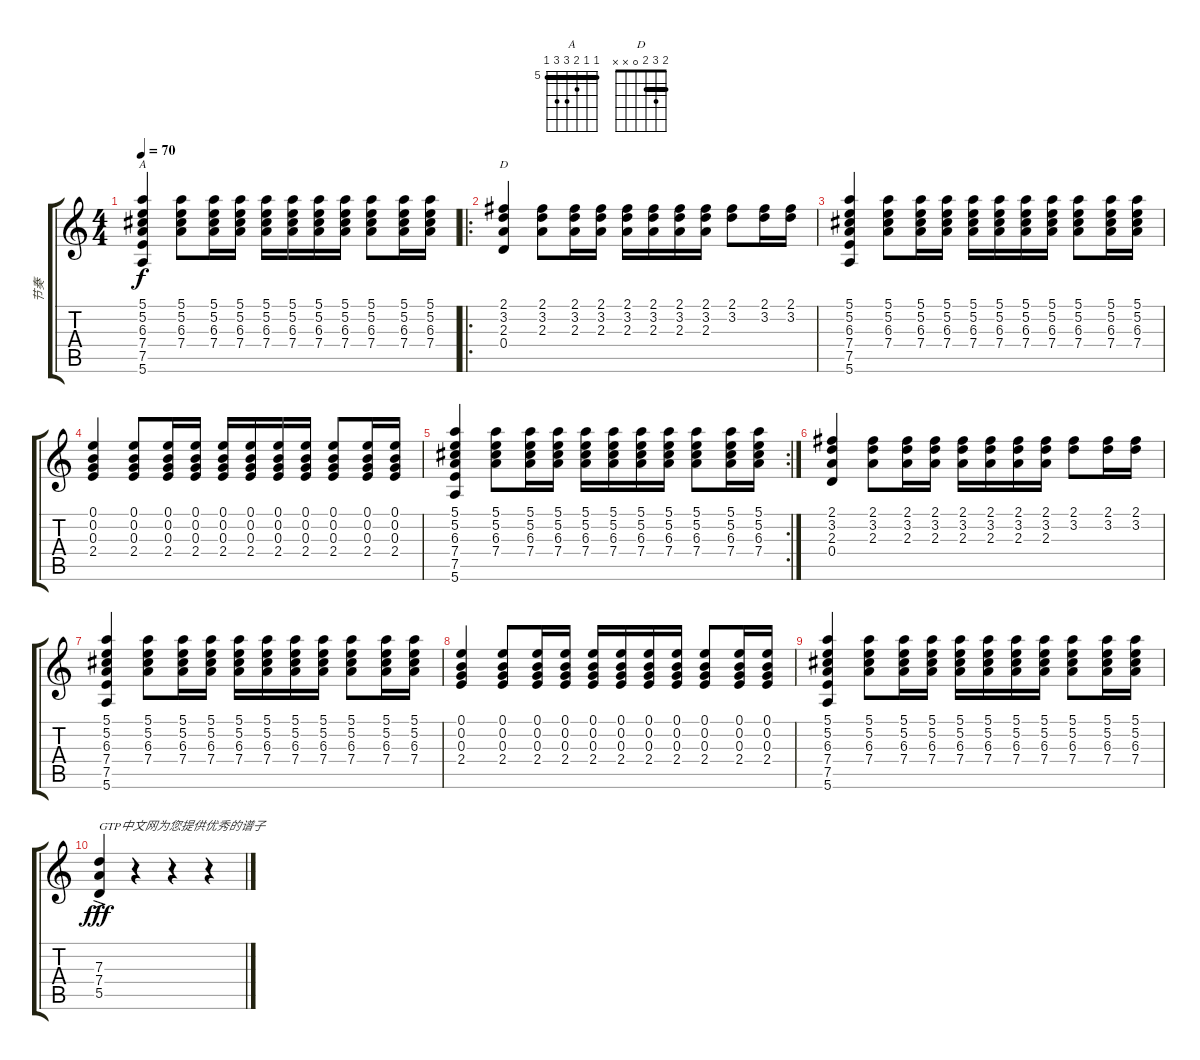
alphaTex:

\track ("节奏" "节奏") {instrument acousticguitarsteel}
\staff {score tabs}
\tuning (E4 B3 G3 D3 A2 E2) {hide}
\chord ("A" 5 5 6 7 7 5) {firstfret 5 barre 5}
\chord ("D" 2 3 2 0 x x) {barre 2}
\ts (4 4)
\tempo 70
\clef g2
\ks c
(5.1 5.2 6.3 7.4 7.5 5.6).4{ch "A" dy f} (5.1 5.2 6.3 7.4).8 (5.1 5.2 6.3 7.4).16 (5.1 5.2 6.3 7.4).16 (5.1 5.2 6.3 7.4).16 (5.1 5.2 6.3 7.4).16 (5.1 5.2 6.3 7.4).16 (5.1 5.2 6.3 7.4).16 (5.1 5.2 6.3 7.4).8 (5.1 5.2 6.3 7.4).16 (5.1 5.2 6.3 7.4).16 |
\ro
(2.1 3.2 2.3 0.4).4{ch "D"} (2.1 3.2 2.3).8 (2.1 3.2 2.3).16 (2.1 3.2 2.3).16 (2.1 3.2 2.3).16 (2.1 3.2 2.3).16 (2.1 3.2 2.3).16 (2.1 3.2 2.3).16 (2.1 3.2).8 (2.1 3.2).16 (2.1 3.2).16 |
(5.1 5.2 6.3 7.4 7.5 5.6).4 (5.1 5.2 6.3 7.4).8 (5.1 5.2 6.3 7.4).16 (5.1 5.2 6.3 7.4).16 (5.1 5.2 6.3 7.4).16 (5.1 5.2 6.3 7.4).16 (5.1 5.2 6.3 7.4).16 (5.1 5.2 6.3 7.4).16 (5.1 5.2 6.3 7.4).8 (5.1 5.2 6.3 7.4).16 (5.1 5.2 6.3 7.4).16 |
(0.1 0.2 0.3 2.4).4 (0.1 0.2 0.3 2.4).8 (0.1 0.2 0.3 2.4).16 (0.1 0.2 0.3 2.4).16 (0.1 0.2 0.3 2.4).16 (0.1 0.2 0.3 2.4).16 (0.1 0.2 0.3 2.4).16 (0.1 0.2 0.3 2.4).16 (0.1 0.2 0.3 2.4).8 (0.1 0.2 0.3 2.4).16 (0.1 0.2 0.3 2.4).16 |
\rc 2
(5.1 5.2 6.3 7.4 7.5 5.6).4 (5.1 5.2 6.3 7.4).8 (5.1 5.2 6.3 7.4).16 (5.1 5.2 6.3 7.4).16 (5.1 5.2 6.3 7.4).16 (5.1 5.2 6.3 7.4).16 (5.1 5.2 6.3 7.4).16 (5.1 5.2 6.3 7.4).16 (5.1 5.2 6.3 7.4).8 (5.1 5.2 6.3 7.4).16 (5.1 5.2 6.3 7.4).16 |
(2.1 3.2 2.3 0.4).4 (2.1 3.2 2.3).8 (2.1 3.2 2.3).16 (2.1 3.2 2.3).16 (2.1 3.2 2.3).16 (2.1 3.2 2.3).16 (2.1 3.2 2.3).16 (2.1 3.2 2.3).16 (2.1 3.2).8 (2.1 3.2).16 (2.1 3.2).16 |
(5.1 5.2 6.3 7.4 7.5 5.6).4 (5.1 5.2 6.3 7.4).8 (5.1 5.2 6.3 7.4).16 (5.1 5.2 6.3 7.4).16 (5.1 5.2 6.3 7.4).16 (5.1 5.2 6.3 7.4).16 (5.1 5.2 6.3 7.4).16 (5.1 5.2 6.3 7.4).16 (5.1 5.2 6.3 7.4).8 (5.1 5.2 6.3 7.4).16 (5.1 5.2 6.3 7.4).16 |
(0.1 0.2 0.3 2.4).4 (0.1 0.2 0.3 2.4).8 (0.1 0.2 0.3 2.4).16 (0.1 0.2 0.3 2.4).16 (0.1 0.2 0.3 2.4).16 (0.1 0.2 0.3 2.4).16 (0.1 0.2 0.3 2.4).16 (0.1 0.2 0.3 2.4).16 (0.1 0.2 0.3 2.4).8 (0.1 0.2 0.3 2.4).16 (0.1 0.2 0.3 2.4).16 |
(5.1 5.2 6.3 7.4 7.5 5.6).4 (5.1 5.2 6.3 7.4).8 (5.1 5.2 6.3 7.4).16 (5.1 5.2 6.3 7.4).16 (5.1 5.2 6.3 7.4).16 (5.1 5.2 6.3 7.4).16 (5.1 5.2 6.3 7.4).16 (5.1 5.2 6.3 7.4).16 (5.1 5.2 6.3 7.4).8 (5.1 5.2 6.3 7.4).16 (5.1 5.2 6.3 7.4).16 |
(7.3{ac} 7.4 5.5).4{txt "GTP中文网为您提供优秀的谱子" dy fff} r.4 r.4 r.4
